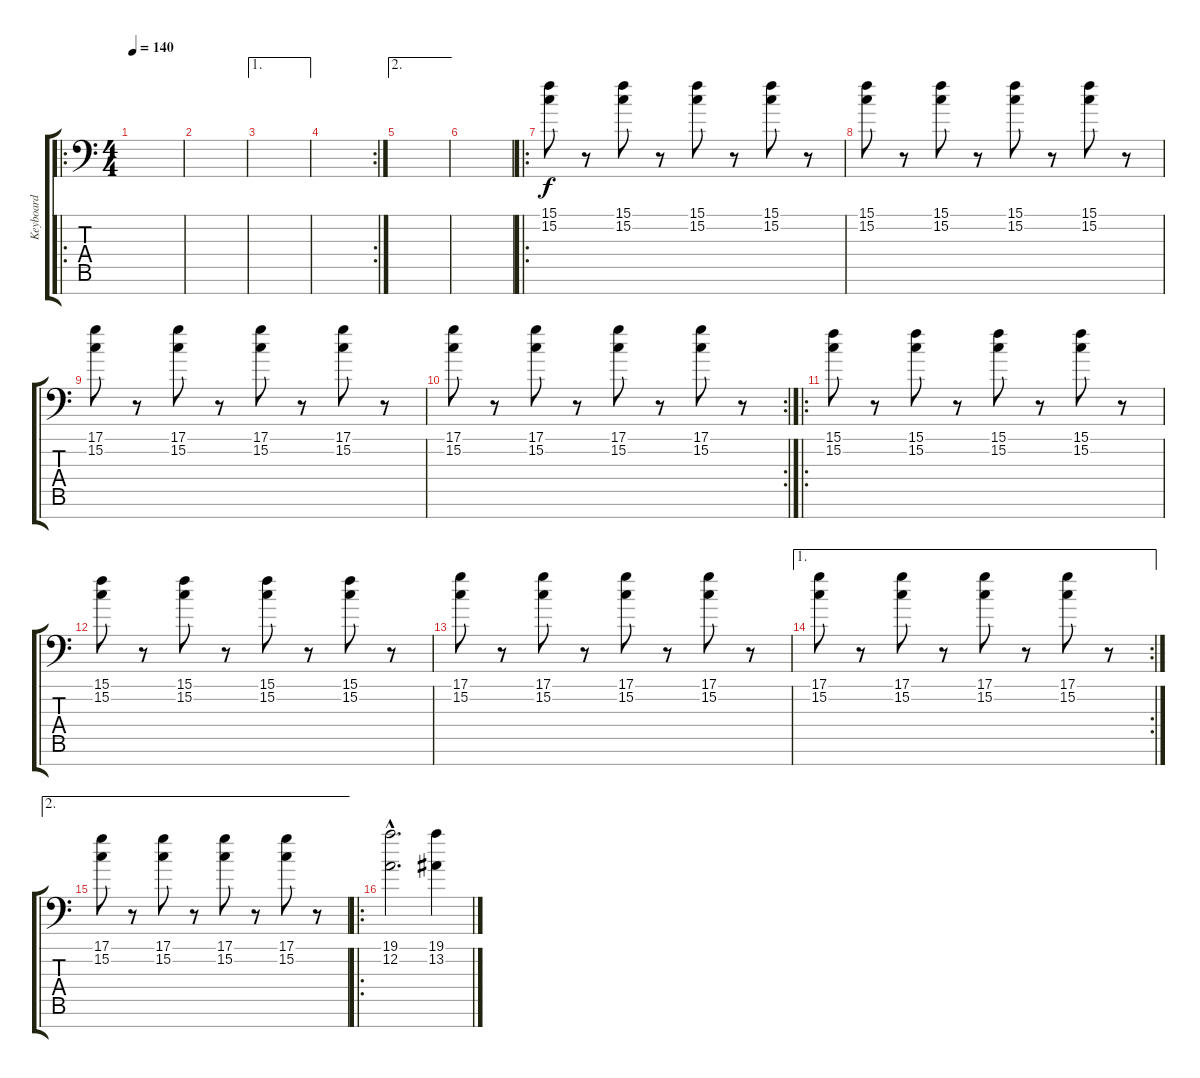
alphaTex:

\track ("Keyboard" "Keyboard") {instrument vibraphone}
\staff {score tabs}
\tuning (D4 A3 F3 C3 G2 D2 A1) {hide}
\ro
\ts (4 4)
\tempo 140
\clef f4
\ks c
|
|
\ae 1
|
\rc 2
|
\ae 2
|
|
\ro
(15.1 15.2).8{instrument stringensemble1} r.8 (15.1 15.2).8 r.8 (15.1 15.2).8 r.8 (15.1 15.2).8 r.8 |
(15.1 15.2).8 r.8 (15.1 15.2).8 r.8 (15.1 15.2).8 r.8 (15.1 15.2).8 r.8 |
(17.1 15.2).8{instrument stringensemble1} r.8 (17.1 15.2).8 r.8 (17.1 15.2).8 r.8 (17.1 15.2).8 r.8 |
\rc 2
(17.1 15.2).8 r.8 (17.1 15.2).8 r.8 (17.1 15.2).8 r.8 (17.1 15.2).8 r.8 |
\ro
(15.1 15.2).8{instrument stringensemble1} r.8 (15.1 15.2).8 r.8 (15.1 15.2).8 r.8 (15.1 15.2).8 r.8 |
(15.1 15.2).8 r.8 (15.1 15.2).8 r.8 (15.1 15.2).8 r.8 (15.1 15.2).8 r.8 |
(17.1 15.2).8{instrument stringensemble1} r.8 (17.1 15.2).8 r.8 (17.1 15.2).8 r.8 (17.1 15.2).8 r.8 |
\ae 1
\rc 2
(17.1 15.2).8 r.8 (17.1 15.2).8 r.8 (17.1 15.2).8 r.8 (17.1 15.2).8 r.8 |
\ae 2
(17.1 15.2).8 r.8 (17.1 15.2).8 r.8 (17.1 15.2).8 r.8 (17.1 15.2).8 r.8 |
\ro
(19.1{hac} 12.2{hac}).2{d instrument stringensemble1} (19.1 13.2).4
